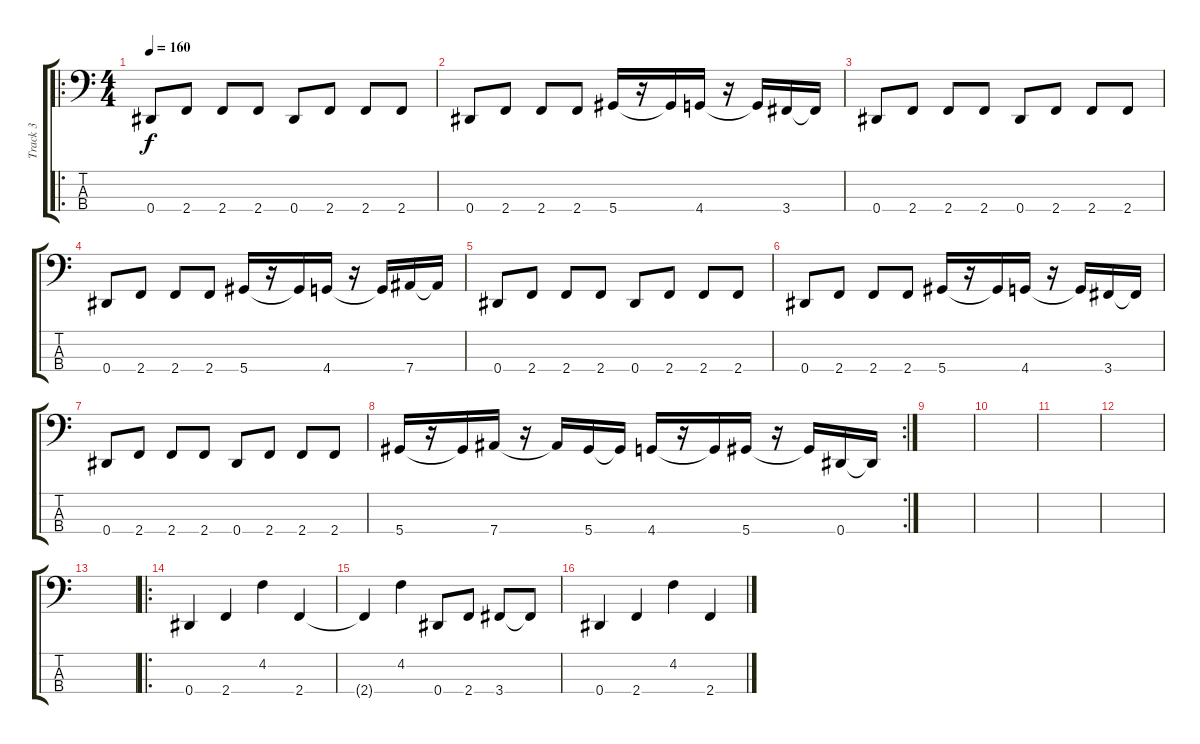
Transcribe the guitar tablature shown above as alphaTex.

\track ("Track 3" "Track 3") {instrument electricbassfinger}
\staff {score tabs}
\tuning (Gb2 Db2 Ab1 Eb1) {hide}
\ro
\ts (4 4)
\tempo 160
\clef f4
\ks c
0.4.8{dy f instrument electricbassfinger} 2.4.8 2.4.8 2.4.8 0.4.8 2.4.8 2.4.8 2.4.8 |
0.4.8 2.4.8 2.4.8 2.4.8 5.4.16 r.16 5.4{t}.16 4.4.16 r.16 4.4{t}.16 3.4.16 3.4{t}.16 |
0.4.8 2.4.8 2.4.8 2.4.8 0.4.8 2.4.8 2.4.8 2.4.8 |
0.4.8 2.4.8 2.4.8 2.4.8 5.4.16 r.16 5.4{t}.16 4.4.16 r.16 4.4{t}.16 7.4.16 7.4{t}.16 |
0.4.8 2.4.8 2.4.8 2.4.8 0.4.8 2.4.8 2.4.8 2.4.8 |
0.4.8 2.4.8 2.4.8 2.4.8 5.4.16 r.16 5.4{t}.16 4.4.16 r.16 4.4{t}.16 3.4.16 3.4{t}.16 |
0.4.8 2.4.8 2.4.8 2.4.8 0.4.8 2.4.8 2.4.8 2.4.8 |
\rc 2
5.4.16 r.16 5.4{t}.16 7.4.16 r.16 7.4{t}.16 5.4.16 5.4{t}.16 4.4.16 r.16 4.4{t}.16 5.4.16 r.16 5.4{t}.16 0.4.16 0.4{t}.16 |
|
|
|
|
|
\ro
0.4.4 2.4.4 4.2.4 2.4.4 |
2.4{t}.4 4.2.4 0.4.8 2.4.8 3.4.8 3.4{t}.8 |
0.4.4 2.4.4 4.2.4 2.4.4
